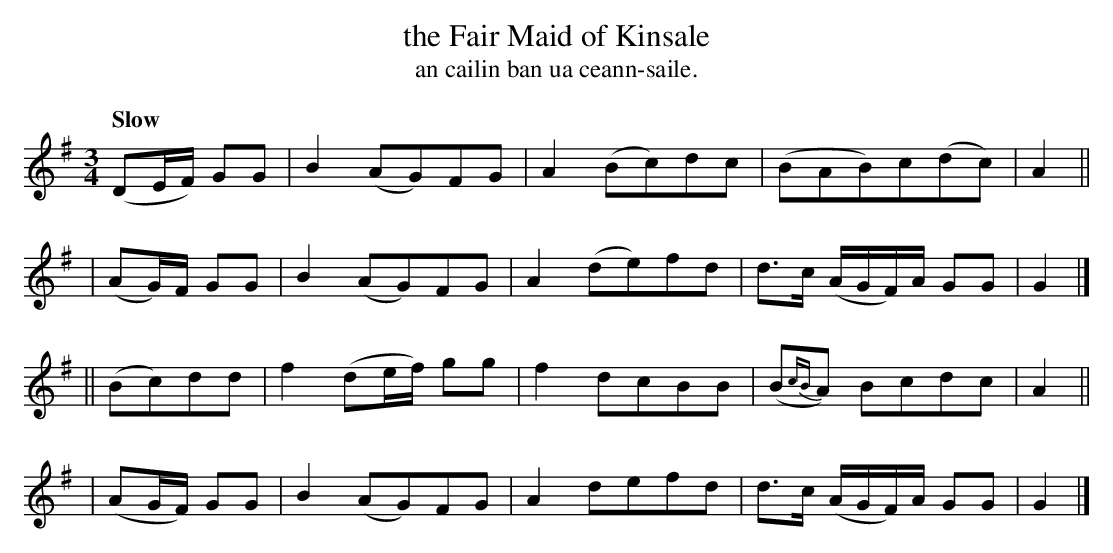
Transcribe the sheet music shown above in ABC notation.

X:1
T: the Fair Maid of Kinsale
T: an cailin ban ua ceann-saile.
Q: "Slow"
M: 3/4
L: 1/8
K: G
  (DE/F/) GG | B2 (AG)FG | A2 (Bc)dc | (BAB)c(dc) | A2 ||
| (AG/)F/ GG | B2 (AG)FG | A2 (de)fd | d>c (A/G/F/)A/ GG | G2 |]
||    (Bc)dd | f2 (de/f/) gg | f2 dcBB | (B{cB}A) Bcdc | A2 ||
| (AG/F/) GG | B2 (AG)FG | A2  defd  | d>c (A/G/F/)A/ GG | G2 |]
